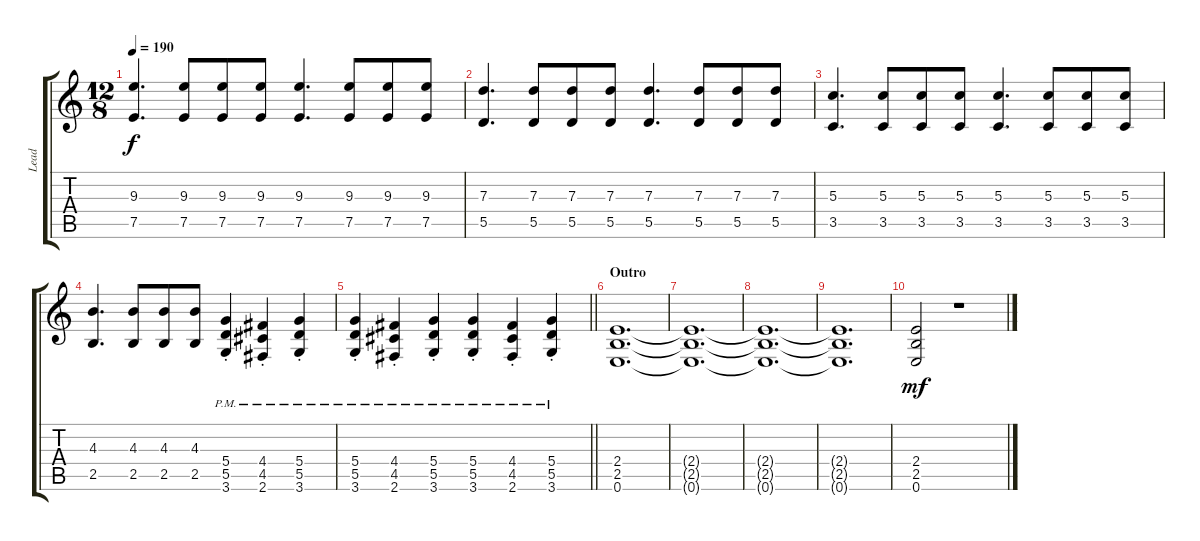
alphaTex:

\track ("Lead" "Lead") {instrument overdrivenguitar}
\staff {score tabs}
\tuning (E4 B3 G3 D3 A2 E2) {hide}
\ts (12 8)
\tempo 190
\clef g2
\ks c
(9.3 7.5).4{d dy f} (9.3 7.5).8 (9.3 7.5).8 (9.3 7.5).8 (9.3 7.5).4{d} (9.3 7.5).8 (9.3 7.5).8 (9.3 7.5).8 |
(7.3 5.5).4{d} (7.3 5.5).8 (7.3 5.5).8 (7.3 5.5).8 (7.3 5.5).4{d} (7.3 5.5).8 (7.3 5.5).8 (7.3 5.5).8 |
(5.3 3.5).4{d} (5.3 3.5).8 (5.3 3.5).8 (5.3 3.5).8 (5.3 3.5).4{d} (5.3 3.5).8 (5.3 3.5).8 (5.3 3.5).8 |
(4.3 2.5).4{d} (4.3 2.5).8 (4.3 2.5).8 (4.3 2.5).8 (5.4{pm st} 5.5{pm st} 3.6{pm st}).4 (4.4{pm st} 4.5{pm st} 2.6{pm st}).4 (5.4{pm st} 5.5{pm st} 3.6{pm st}).4 |
\barLineRight lightlight
(5.4{pm st} 5.5{pm st} 3.6{pm st}).4 (4.4{pm st} 4.5{pm st} 2.6{pm st}).4 (5.4{pm st} 5.5{pm st} 3.6{pm st}).4 (5.4{pm st} 5.5{pm st} 3.6{pm st}).4 (4.4{pm st} 4.5{pm st} 2.6{pm st}).4 (5.4{pm st} 5.5{pm st} 3.6{pm st}).4 |
\section ("" "Outro")
(2.4 2.5 0.6).1{d volume 10} |
(2.4{t} 2.5{t} 0.6{t}).1{d} |
(2.4{t} 2.5{t} 0.6{t}).1{d volume 5} |
(2.4{t} 2.5{t} 0.6{t}).1{d} |
(2.4 2.5 0.6).2{dy mf volume 13} r.1
